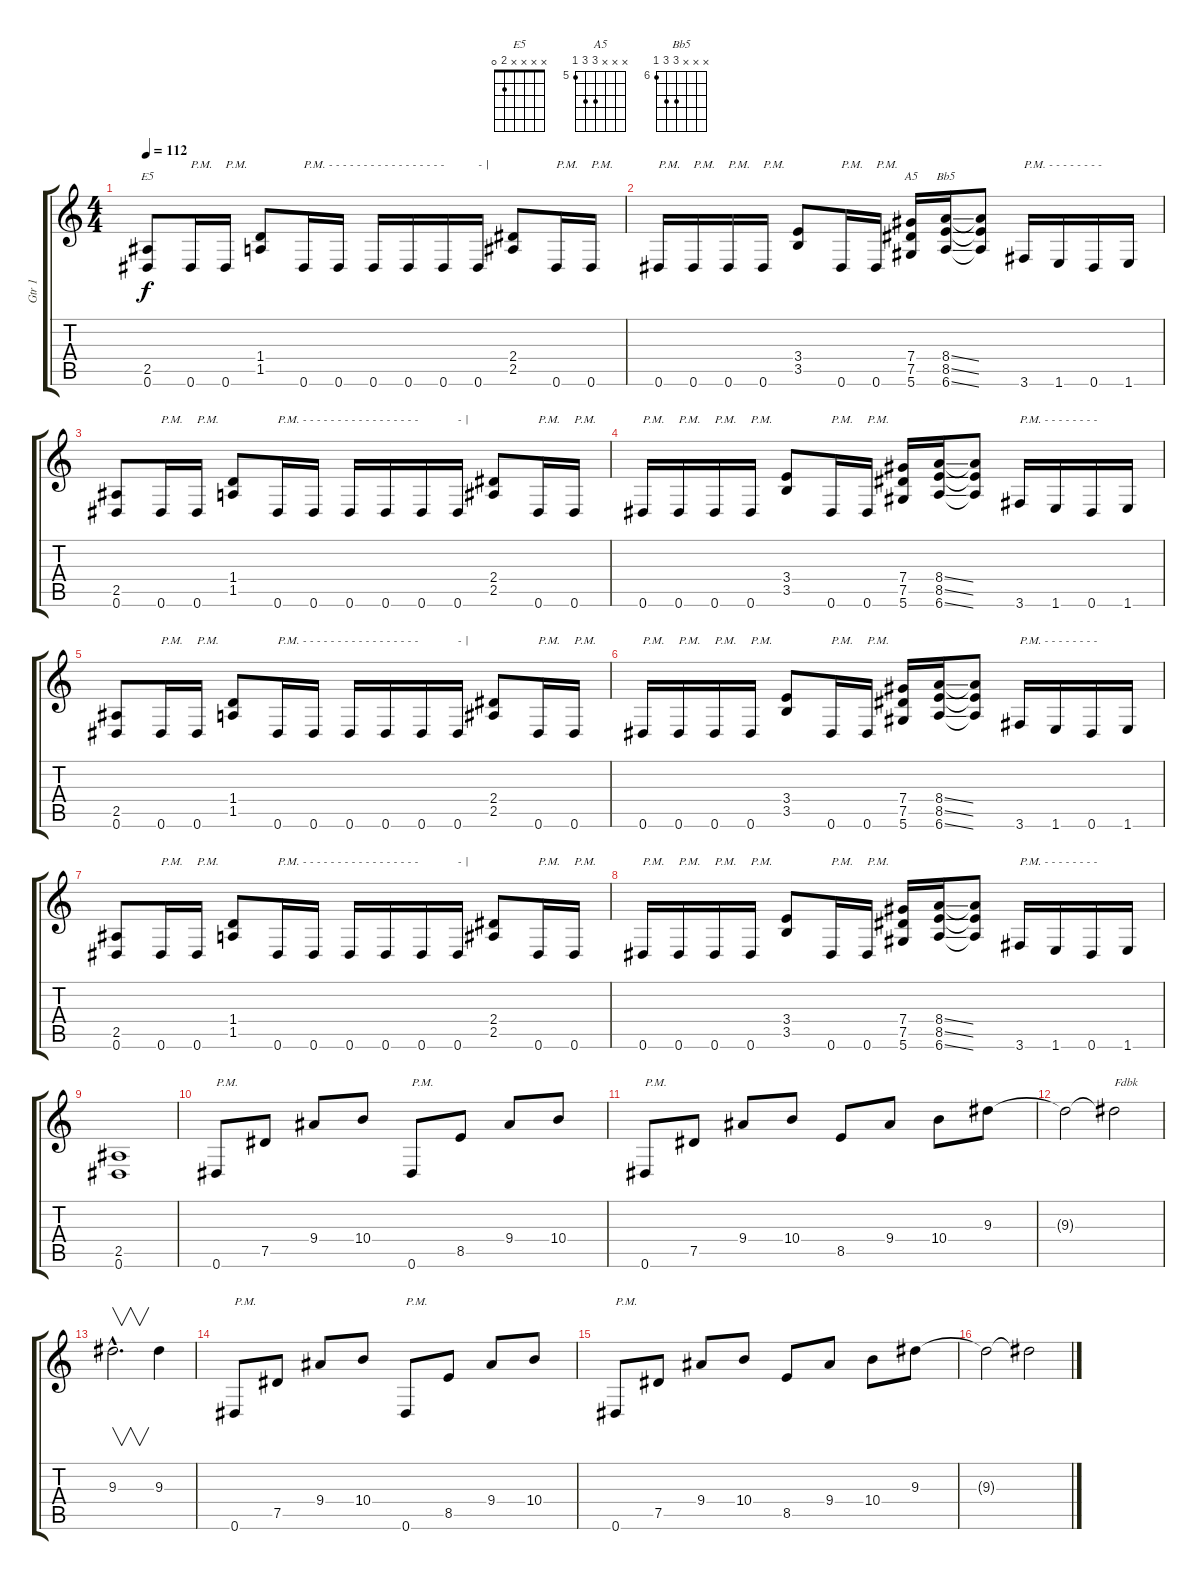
\track ("Gtr 1" "Gtr 1") {instrument distortionguitar}
\staff {score tabs}
\tuning (Eb4 Bb3 Gb3 Db3 Ab2 Eb2) {hide}
\chord ("E5" x x x x 2 0)
\chord ("A5" x x x 7 7 5) {firstfret 5}
\chord ("Bb5" x x x 8 8 6) {firstfret 6}
\ts (4 4)
\tempo 112
\clef g2
\ks c
(2.5 0.6).8{ch "E5" dy f} 0.6.16{txt "P.M."} 0.6.16{txt "P.M."} (1.4 1.5).8 0.6.16{txt "P.M. - - - - - - - - - - - - - - - - - "} 0.6.16 0.6.16 0.6.16 0.6.16 0.6.16{txt "- |"} (2.4 2.5).8 0.6.16{txt "P.M."} 0.6.16{txt "P.M."} |
0.6.16{txt "P.M."} 0.6.16{txt "P.M."} 0.6.16{txt "P.M."} 0.6.16{txt "P.M."} (3.4 3.5).8 0.6.16{txt "P.M."} 0.6.16{txt "P.M."} (7.4 7.5 5.6).16{ch "A5"} (8.4{ss} 8.5{ss} 6.6{ss}).16{ch "Bb5"} (8.4{t} 8.5{t} 6.6{t}).8 3.6.16{txt "P.M. - - - - - - - -"} 1.6.16 0.6.16 1.6.16 |
(2.5 0.6).8 0.6.16{txt "P.M."} 0.6.16{txt "P.M."} (1.4 1.5).8 0.6.16{txt "P.M. - - - - - - - - - - - - - - - - - "} 0.6.16 0.6.16 0.6.16 0.6.16 0.6.16{txt "- |"} (2.4 2.5).8 0.6.16{txt "P.M."} 0.6.16{txt "P.M."} |
0.6.16{txt "P.M."} 0.6.16{txt "P.M."} 0.6.16{txt "P.M."} 0.6.16{txt "P.M."} (3.4 3.5).8 0.6.16{txt "P.M."} 0.6.16{txt "P.M."} (7.4 7.5 5.6).16 (8.4{ss} 8.5{ss} 6.6{ss}).16 (8.4{t} 8.5{t} 6.6{t}).8 3.6.16{txt "P.M. - - - - - - - -"} 1.6.16 0.6.16 1.6.16 |
(2.5 0.6).8 0.6.16{txt "P.M."} 0.6.16{txt "P.M."} (1.4 1.5).8 0.6.16{txt "P.M. - - - - - - - - - - - - - - - - - "} 0.6.16 0.6.16 0.6.16 0.6.16 0.6.16{txt "- |"} (2.4 2.5).8 0.6.16{txt "P.M."} 0.6.16{txt "P.M."} |
0.6.16{txt "P.M."} 0.6.16{txt "P.M."} 0.6.16{txt "P.M."} 0.6.16{txt "P.M."} (3.4 3.5).8 0.6.16{txt "P.M."} 0.6.16{txt "P.M."} (7.4 7.5 5.6).16 (8.4{ss} 8.5{ss} 6.6{ss}).16 (8.4{t} 8.5{t} 6.6{t}).8 3.6.16{txt "P.M. - - - - - - - -"} 1.6.16 0.6.16 1.6.16 |
(2.5 0.6).8 0.6.16{txt "P.M."} 0.6.16{txt "P.M."} (1.4 1.5).8 0.6.16{txt "P.M. - - - - - - - - - - - - - - - - - "} 0.6.16 0.6.16 0.6.16 0.6.16 0.6.16{txt "- |"} (2.4 2.5).8 0.6.16{txt "P.M."} 0.6.16{txt "P.M."} |
0.6.16{txt "P.M."} 0.6.16{txt "P.M."} 0.6.16{txt "P.M."} 0.6.16{txt "P.M."} (3.4 3.5).8 0.6.16{txt "P.M."} 0.6.16{txt "P.M."} (7.4 7.5 5.6).16 (8.4{ss} 8.5{ss} 6.6{ss}).16 (8.4{t} 8.5{t} 6.6{t}).8 3.6.16{txt "P.M. - - - - - - - -"} 1.6.16 0.6.16 1.6.16 |
(2.5 0.6).1 |
0.6.8{txt "P.M."} 7.5.8 9.4.8 10.4.8 0.6.8{txt "P.M."} 8.5.8 9.4.8 10.4.8 |
0.6.8{txt "P.M."} 7.5.8 9.4.8 10.4.8 8.5.8 9.4.8 10.4.8 9.3.8 |
9.3{t}.2 9.3{t}.2{txt "Fdbk"} |
9.3{hac}.2{v d} 9.3.4 |
0.6.8{txt "P.M."} 7.5.8 9.4.8 10.4.8 0.6.8{txt "P.M."} 8.5.8 9.4.8 10.4.8 |
0.6.8{txt "P.M."} 7.5.8 9.4.8 10.4.8 8.5.8 9.4.8 10.4.8 9.3.8 |
9.3{t}.2 9.3{t}.2
